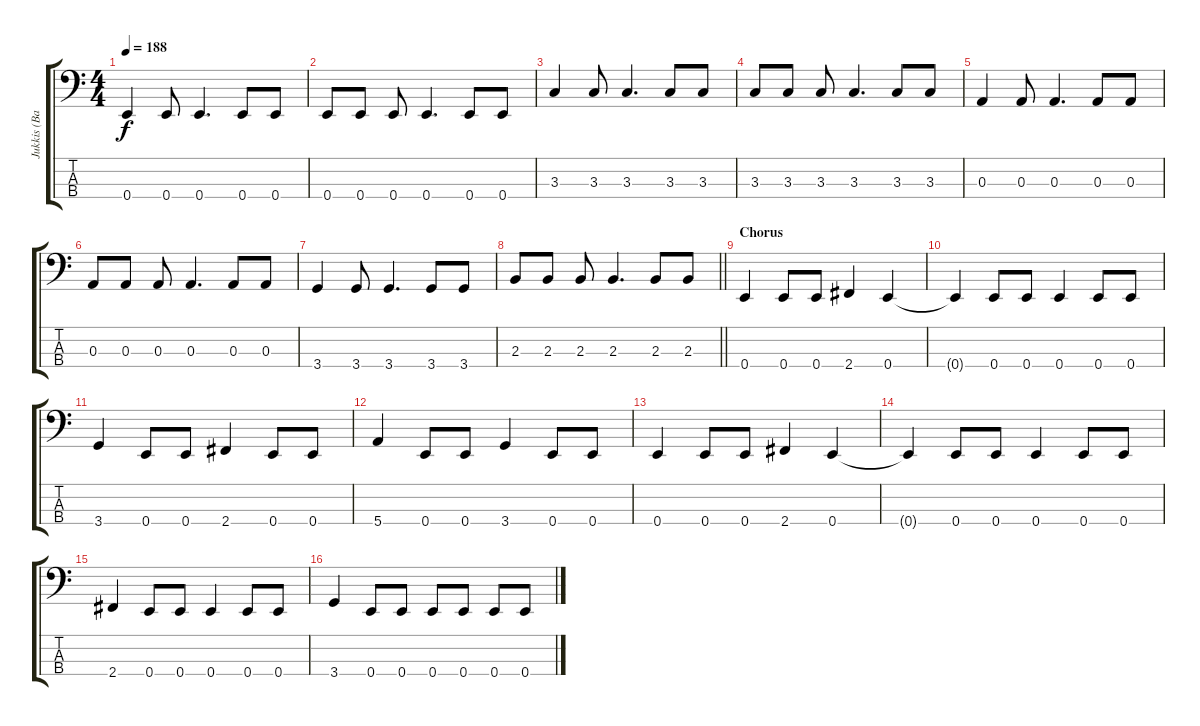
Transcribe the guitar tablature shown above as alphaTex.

\track ("Jukkis (Bass)" "Jukkis (Ba") {instrument electricbassfinger}
\staff {score tabs}
\tuning (G2 D2 A1 E1) {hide}
\ts (4 4)
\tempo 188
\clef f4
\ks c
0.4.4{dy f} 0.4.8 0.4.4{d} 0.4.8 0.4.8 |
0.4.8 0.4.8 0.4.8 0.4.4{d} 0.4.8 0.4.8 |
3.3.4 3.3.8 3.3.4{d} 3.3.8 3.3.8 |
3.3.8 3.3.8 3.3.8 3.3.4{d} 3.3.8 3.3.8 |
0.3.4 0.3.8 0.3.4{d} 0.3.8 0.3.8 |
0.3.8 0.3.8 0.3.8 0.3.4{d} 0.3.8 0.3.8 |
3.4.4 3.4.8 3.4.4{d} 3.4.8 3.4.8 |
\barLineRight lightlight
2.3.8 2.3.8 2.3.8 2.3.4{d} 2.3.8 2.3.8 |
\section ("" "Chorus")
0.4.4 0.4.8 0.4.8 2.4.4 0.4.4 |
0.4{t}.4 0.4.8 0.4.8 0.4.4 0.4.8 0.4.8 |
3.4.4 0.4.8 0.4.8 2.4.4 0.4.8 0.4.8 |
5.4.4 0.4.8 0.4.8 3.4.4 0.4.8 0.4.8 |
0.4.4 0.4.8 0.4.8 2.4.4 0.4.4 |
0.4{t}.4 0.4.8 0.4.8 0.4.4 0.4.8 0.4.8 |
2.4.4 0.4.8 0.4.8 0.4.4 0.4.8 0.4.8 |
3.4.4 0.4.8 0.4.8 0.4.8 0.4.8 0.4.8 0.4.8
